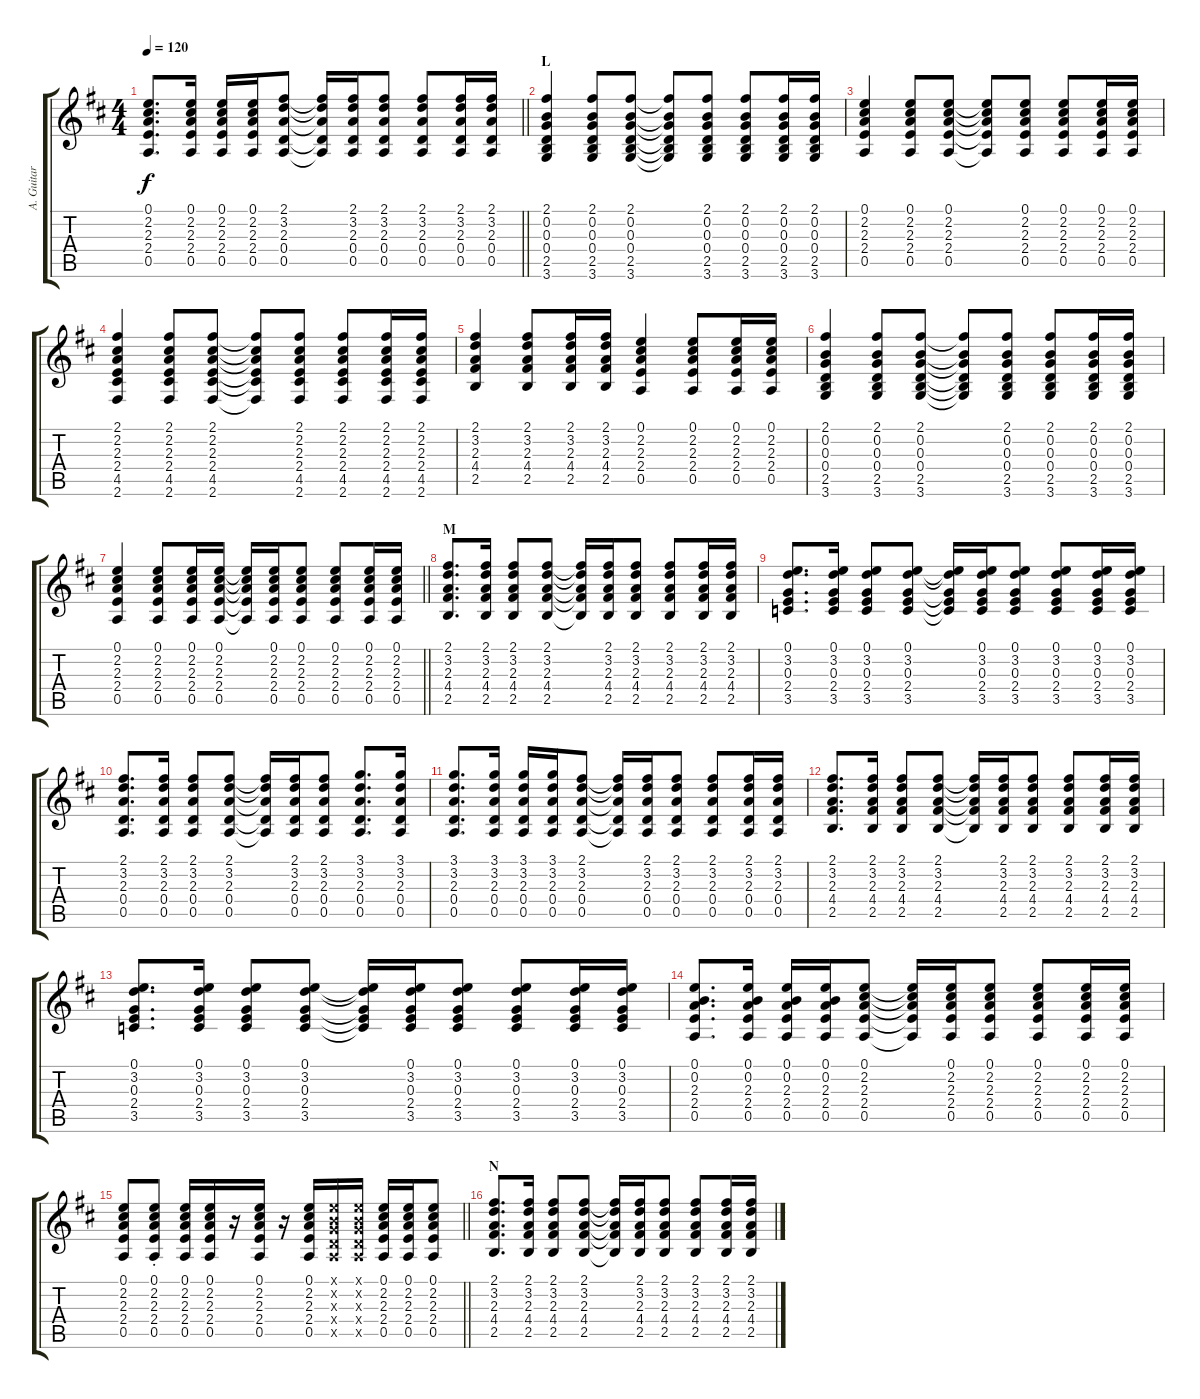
\track ("A. Guitar II" "A. Guitar ") {instrument acousticguitarsteel}
\staff {score tabs}
\tuning (E4 B3 G3 D3 A2 E2) {hide}
\ts (4 4)
\tempo 120
\clef g2
\barLineRight lightlight
\ks d
(0.1 2.2 2.3 2.4 0.5).8{d dy f} (0.1 2.2 2.3 2.4 0.5).16 (0.1 2.2 2.3 2.4 0.5).16 (0.1 2.2 2.3 2.4 0.5).16 (2.1 3.2 2.3 0.4 0.5).8 (2.1{t} 3.2{t} 2.3{t} 0.4{t} 0.5{t}).16 (2.1 3.2 2.3 0.4 0.5).16 (2.1 3.2 2.3 0.4 0.5).8 (2.1 3.2 2.3 0.4 0.5).8 (2.1 3.2 2.3 0.4 0.5).16 (2.1 3.2 2.3 0.4 0.5).16 |
\section ("" "L")
(2.1 0.2 0.3 0.4 2.5 3.6).4 (2.1 0.2 0.3 0.4 2.5 3.6).8 (2.1 0.2 0.3 0.4 2.5 3.6).8 (2.1{t} 0.2{t} 0.3{t} 0.4{t} 2.5{t} 3.6{t}).8 (2.1 0.2 0.3 0.4 2.5 3.6).8 (2.1 0.2 0.3 0.4 2.5 3.6).8 (2.1 0.2 0.3 0.4 2.5 3.6).16 (2.1 0.2 0.3 0.4 2.5 3.6).16 |
(0.1 2.2 2.3 2.4 0.5).4 (0.1 2.2 2.3 2.4 0.5).8 (0.1 2.2 2.3 2.4 0.5).8 (0.1{t} 2.2{t} 2.3{t} 2.4{t} 0.5{t}).8 (0.1 2.2 2.3 2.4 0.5).8 (0.1 2.2 2.3 2.4 0.5).8 (0.1 2.2 2.3 2.4 0.5).16 (0.1 2.2 2.3 2.4 0.5).16 |
(2.1 2.2 2.3 2.4 4.5 2.6).4 (2.1 2.2 2.3 2.4 4.5 2.6).8 (2.1 2.2 2.3 2.4 4.5 2.6).8 (2.1{t} 2.2{t} 2.3{t} 2.4{t} 4.5{t} 2.6{t}).8 (2.1 2.2 2.3 2.4 4.5 2.6).8 (2.1 2.2 2.3 2.4 4.5 2.6).8 (2.1 2.2 2.3 2.4 4.5 2.6).16 (2.1 2.2 2.3 2.4 4.5 2.6).16 |
(2.1 3.2 2.3 4.4 2.5).4 (2.1 3.2 2.3 4.4 2.5).8 (2.1 3.2 2.3 4.4 2.5).16 (2.1 3.2 2.3 4.4 2.5).16 (0.1 2.2 2.3 2.4 0.5).4 (0.1 2.2 2.3 2.4 0.5).8 (0.1 2.2 2.3 2.4 0.5).16 (0.1 2.2 2.3 2.4 0.5).16 |
(2.1 0.2 0.3 0.4 2.5 3.6).4 (2.1 0.2 0.3 0.4 2.5 3.6).8 (2.1 0.2 0.3 0.4 2.5 3.6).8 (2.1{t} 0.2{t} 0.3{t} 0.4{t} 2.5{t} 3.6{t}).8 (2.1 0.2 0.3 0.4 2.5 3.6).8 (2.1 0.2 0.3 0.4 2.5 3.6).8 (2.1 0.2 0.3 0.4 2.5 3.6).16 (2.1 0.2 0.3 0.4 2.5 3.6).16 |
\barLineRight lightlight
(0.1 2.2 2.3 2.4 0.5).4 (0.1 2.2 2.3 2.4 0.5).8 (0.1 2.2 2.3 2.4 0.5).16 (0.1 2.2 2.3 2.4 0.5).16 (0.1{t} 2.2{t} 2.3{t} 2.4{t} 0.5{t}).16 (0.1 2.2 2.3 2.4 0.5).16 (0.1 2.2 2.3 2.4 0.5).8 (0.1 2.2 2.3 2.4 0.5).8 (0.1 2.2 2.3 2.4 0.5).16 (0.1 2.2 2.3 2.4 0.5).16 |
\section ("" "M")
(2.1 3.2 2.3 4.4 2.5).8{d} (2.1 3.2 2.3 4.4 2.5).16 (2.1 3.2 2.3 4.4 2.5).8 (2.1 3.2 2.3 4.4 2.5).8 (2.1{t} 3.2{t} 2.3{t} 4.4{t} 2.5{t}).16 (2.1 3.2 2.3 4.4 2.5).16 (2.1 3.2 2.3 4.4 2.5).8 (2.1 3.2 2.3 4.4 2.5).8 (2.1 3.2 2.3 4.4 2.5).16 (2.1 3.2 2.3 4.4 2.5).16 |
(0.1 3.2 0.3 2.4 3.5).8{d} (0.1 3.2 0.3 2.4 3.5).16 (0.1 3.2 0.3 2.4 3.5).8 (0.1 3.2 0.3 2.4 3.5).8 (0.1{t} 3.2{t} 0.3{t} 2.4{t} 3.5{t}).16 (0.1 3.2 0.3 2.4 3.5).16 (0.1 3.2 0.3 2.4 3.5).8 (0.1 3.2 0.3 2.4 3.5).8 (0.1 3.2 0.3 2.4 3.5).16 (0.1 3.2 0.3 2.4 3.5).16 |
(2.1 3.2 2.3 0.4 0.5).8{d} (2.1 3.2 2.3 0.4 0.5).16 (2.1 3.2 2.3 0.4 0.5).8 (2.1 3.2 2.3 0.4 0.5).8 (2.1{t} 3.2{t} 2.3{t} 0.4{t} 0.5{t}).16 (2.1 3.2 2.3 0.4 0.5).16 (2.1 3.2 2.3 0.4 0.5).8 (3.1 3.2 2.3 0.4 0.5).8{d} (3.1 3.2 2.3 0.4 0.5).16 |
(3.1 3.2 2.3 0.4 0.5).8{d} (3.1 3.2 2.3 0.4 0.5).16 (3.1 3.2 2.3 0.4 0.5).16 (3.1 3.2 2.3 0.4 0.5).16 (2.1 3.2 2.3 0.4 0.5).8 (2.1{t} 3.2{t} 2.3{t} 0.4{t} 0.5{t}).16 (2.1 3.2 2.3 0.4 0.5).16 (2.1 3.2 2.3 0.4 0.5).8 (2.1 3.2 2.3 0.4 0.5).8 (2.1 3.2 2.3 0.4 0.5).16 (2.1 3.2 2.3 0.4 0.5).16 |
(2.1 3.2 2.3 4.4 2.5).8{d} (2.1 3.2 2.3 4.4 2.5).16 (2.1 3.2 2.3 4.4 2.5).8 (2.1 3.2 2.3 4.4 2.5).8 (2.1{t} 3.2{t} 2.3{t} 4.4{t} 2.5{t}).16 (2.1 3.2 2.3 4.4 2.5).16 (2.1 3.2 2.3 4.4 2.5).8 (2.1 3.2 2.3 4.4 2.5).8 (2.1 3.2 2.3 4.4 2.5).16 (2.1 3.2 2.3 4.4 2.5).16 |
(0.1 3.2 0.3 2.4 3.5).8{d} (0.1 3.2 0.3 2.4 3.5).16 (0.1 3.2 0.3 2.4 3.5).8 (0.1 3.2 0.3 2.4 3.5).8 (0.1{t} 3.2{t} 0.3{t} 2.4{t} 3.5{t}).16 (0.1 3.2 0.3 2.4 3.5).16 (0.1 3.2 0.3 2.4 3.5).8 (0.1 3.2 0.3 2.4 3.5).8 (0.1 3.2 0.3 2.4 3.5).16 (0.1 3.2 0.3 2.4 3.5).16 |
(0.1 0.2 2.3 2.4 0.5).8{d} (0.1 0.2 2.3 2.4 0.5).16 (0.1 0.2 2.3 2.4 0.5).16 (0.1 0.2 2.3 2.4 0.5).16 (0.1 2.2 2.3 2.4 0.5).8 (0.1{t} 2.2{t} 2.3{t} 2.4{t} 0.5{t}).16 (0.1 2.2 2.3 2.4 0.5).16 (0.1 2.2 2.3 2.4 0.5).8 (0.1 2.2 2.3 2.4 0.5).8 (0.1 2.2 2.3 2.4 0.5).16 (0.1 2.2 2.3 2.4 0.5).16 |
\barLineRight lightlight
(0.1 2.2 2.3 2.4 0.5).8 (0.1{st} 2.2{st} 2.3{st} 2.4{st} 0.5{st}).8 (0.1 2.2 2.3 2.4 0.5).16 (0.1 2.2 2.3 2.4 0.5).16 r.16 (0.1 2.2 2.3 2.4 0.5).16 r.16 (0.1 2.2 2.3 2.4 0.5).16 (0.1{x} 0.2{x} 0.3{x} 0.4{x} 0.5{x}).16 (0.1{x} 0.2{x} 0.3{x} 0.4{x} 0.5{x}).16 (0.1 2.2 2.3 2.4 0.5).16 (0.1 2.2 2.3 2.4 0.5).16 (0.1 2.2 2.3 2.4 0.5).8 |
\section ("" "N")
(2.1 3.2 2.3 4.4 2.5).8{d} (2.1 3.2 2.3 4.4 2.5).16 (2.1 3.2 2.3 4.4 2.5).8 (2.1 3.2 2.3 4.4 2.5).8 (2.1{t} 3.2{t} 2.3{t} 4.4{t} 2.5{t}).16 (2.1 3.2 2.3 4.4 2.5).16 (2.1 3.2 2.3 4.4 2.5).8 (2.1 3.2 2.3 4.4 2.5).8 (2.1 3.2 2.3 4.4 2.5).16 (2.1 3.2 2.3 4.4 2.5).16
